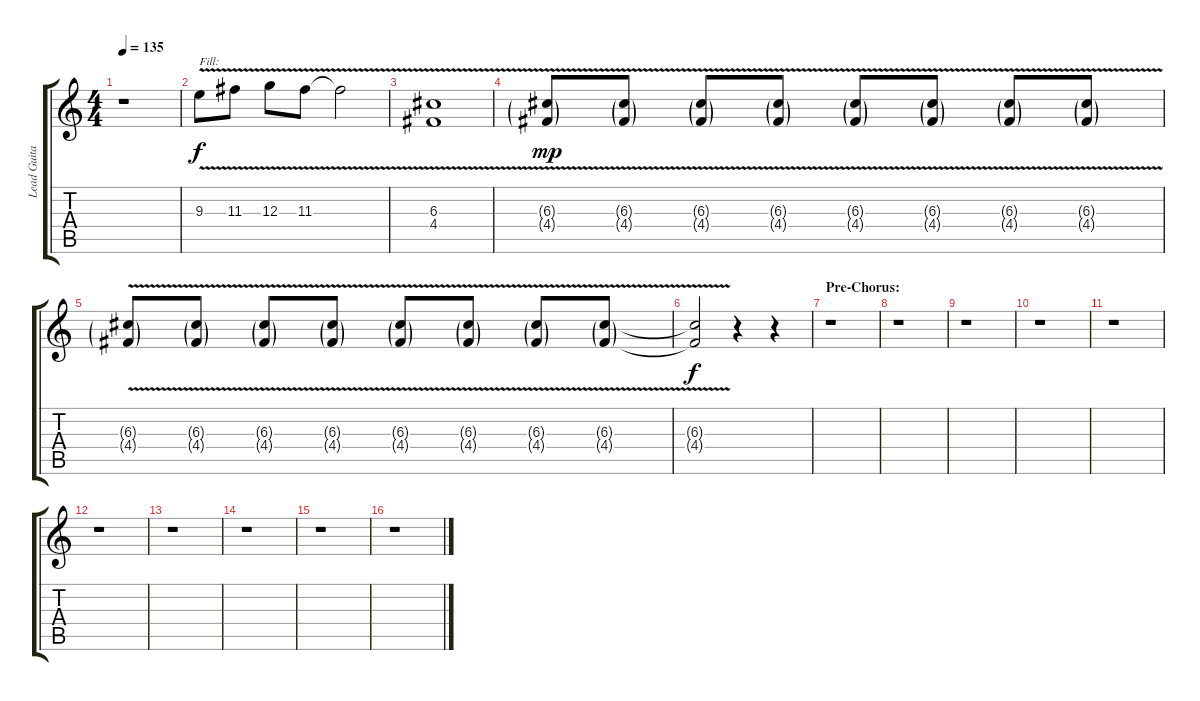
\track ("Lead Guitar 1" "Lead Guita") {instrument distortionguitar}
\staff {score tabs}
\tuning (E4 B3 G3 D3 A2 E2) {hide}
\ts (4 4)
\tempo 135
\clef g2
\ks c
r.1{dy f} |
9.3{v}.8{txt "Fill:"} 11.3{v}.8 12.3{v}.8 11.3{v}.8 11.3{t}.2 |
(6.3 4.4{v}).1 |
(6.3{v g} 4.4{g}).8{dy mp} (6.3{v g} 4.4{g}).8 (6.3{v g} 4.4{g}).8 (6.3{v g} 4.4{g}).8 (6.3{v g} 4.4{g}).8 (6.3{v g} 4.4{g}).8 (6.3{v g} 4.4{g}).8 (6.3{v g} 4.4{g}).8 |
(6.3{v g} 4.4{g}).8 (6.3{v g} 4.4{g}).8 (6.3{v g} 4.4{g}).8 (6.3{v g} 4.4{g}).8 (6.3{v g} 4.4{g}).8 (6.3{v g} 4.4{g}).8 (6.3{v g} 4.4{g}).8 (6.3{v g} 4.4{g}).8 |
(6.3{t} 4.4{t}).2{dy f} r.4 r.4 |
\section ("" "Pre-Chorus:")
r.1 |
r.1 |
r.1 |
r.1 |
r.1 |
r.1 |
r.1 |
r.1 |
r.1 |
r.1
